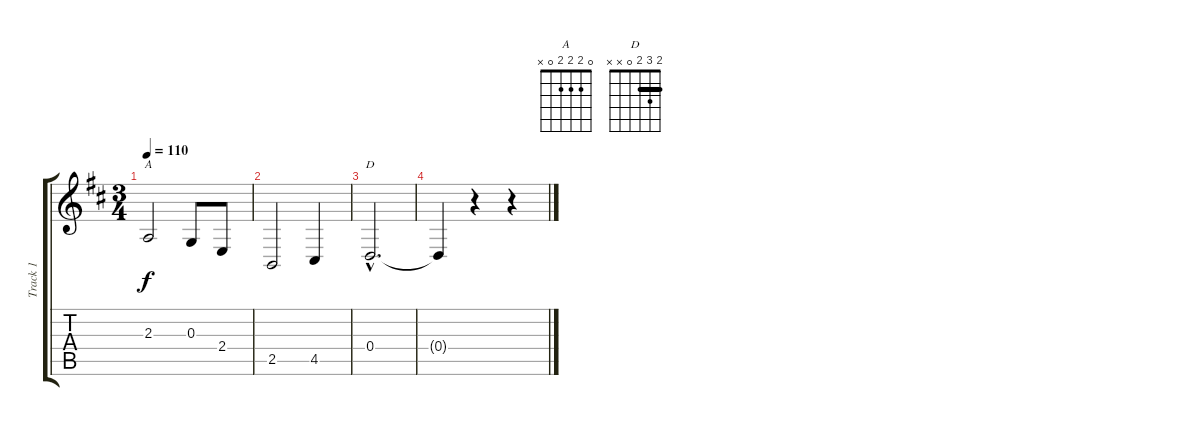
\track ("Track 1" "Track 1") {instrument accordion}
\staff {score tabs}
\tuning (E4 B3 G3 D3 A2 E2) {hide}
\chord ("A" 0 2 2 2 0 x)
\chord ("D" 2 3 2 0 x x) {barre 2}
\ts (3 4)
\tempo 110
\clef g2
\ks d
2.3.2{ch "A" dy f} 0.3.8 2.4.8 |
2.5.2 4.5.4 |
0.4{hac}.2{d ch "D"} |
0.4{t}.4 r.4 r.4
